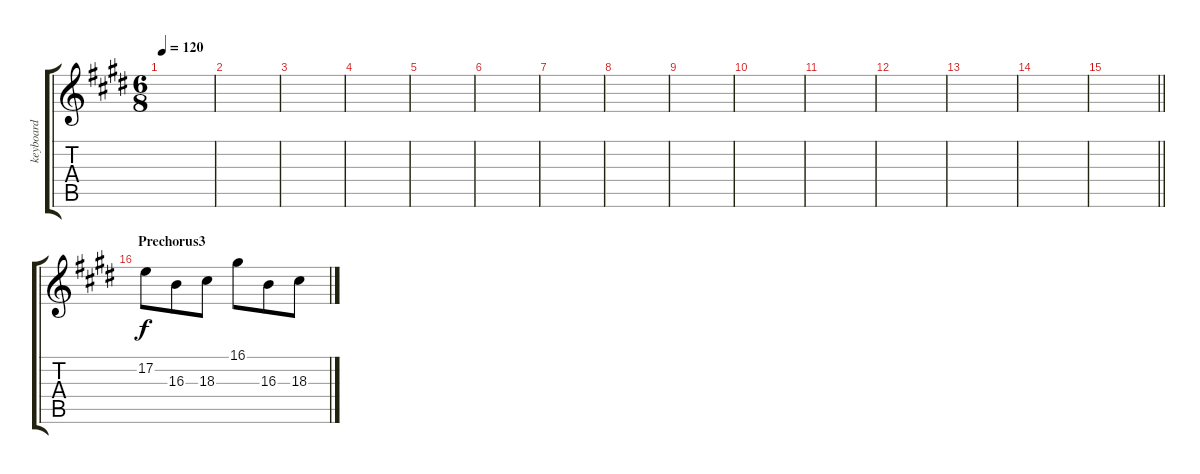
\track ("keyboard" "keyboard") {instrument stringensemble1}
\staff {score tabs}
\tuning (E4 B3 G3 D3 A2 E2) {hide}
\ts (6 8)
\tempo 120
\clef g2
\ks e
|
|
|
|
|
|
|
|
|
|
|
|
|
|
\barLineRight lightlight
|
\section ("" "Prechorus3")
17.2.8 16.3.8 18.3.8 16.1.8 16.3.8 18.3.8
